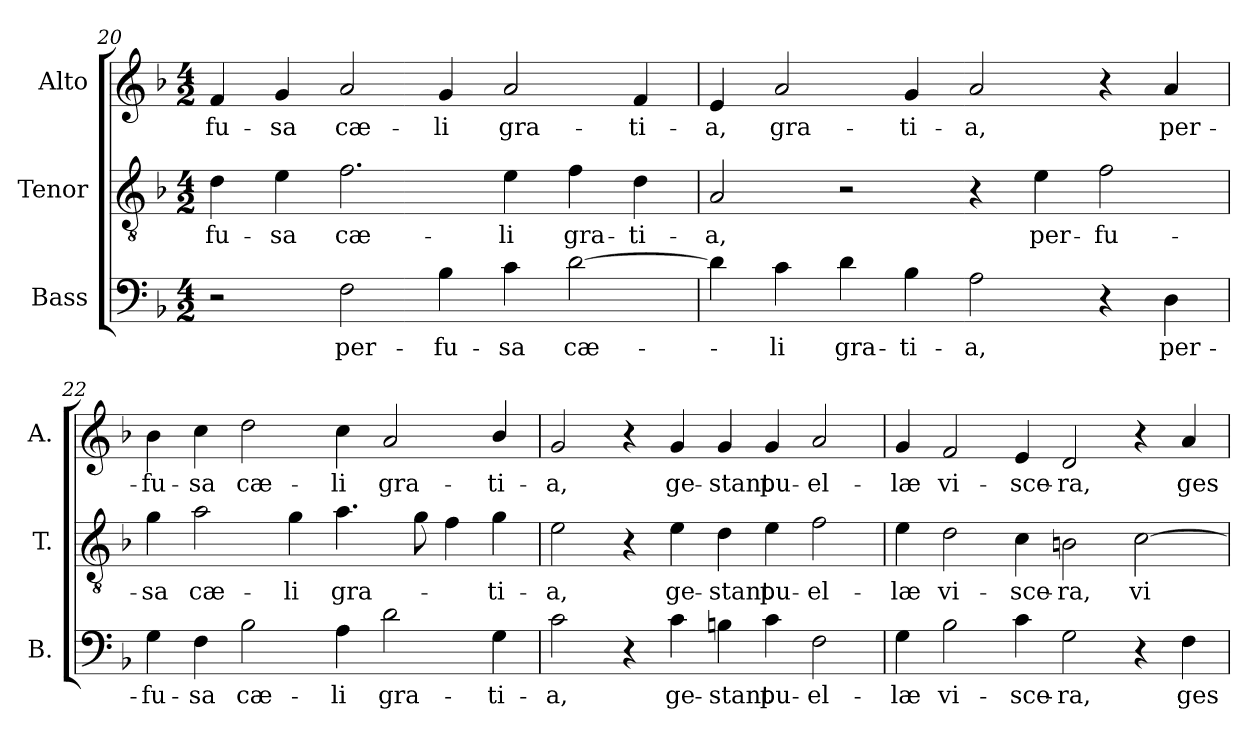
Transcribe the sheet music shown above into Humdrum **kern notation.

**kern	**text	**kern	**text	**kern	**text
*part3	*part3	*part2	*part2	*part1	*part1
*staff3	*staff3	*staff2	*staff2	*staff1	*staff1
*I"Bass	*	*I"Tenor	*	*I"Alto	*
*I'B.	*	*I'T.	*	*I'A.	*
*clefF4	*	*clefGv2	*	*clefG2	*
*	*	*ITrd7c12	*	*	*
*k[b-]	*	*k[b-]	*	*k[b-]	*
*F:	*	*F:	*	*F:	*
*M4/2	*	*M4/2	*	*M4/2	*
=20	=20	=20	=20	=20	=20
!	!	!	!LO:LY:b:color=#000000	!	!
!	!	!	!	!	!LO:LY:b:color=#000000
2r	.	4Di\	-fu-	4fi/	-fu-
!	!	!	!LO:LY:b:color=#000000	!	!
!	!	!	!	!	!LO:LY:b:color=#000000
.	.	4Ei\	-sa	4gi/	-sa
!	!LO:LY:b:color=#000000	!	!	!	!
!	!	!	!LO:LY:b:color=#000000	!	!
!	!	!	!	!	!LO:LY:b:color=#000000
2Fi\	per-	2.Fi\	cæ-	2ai/	cæ-
!	!LO:LY:b:color=#000000	!	!	!	!
!	!	!	!	!	!LO:LY:b:color=#000000
4B-i\	-fu-	.	.	4gi/	-li
!	!LO:LY:b:color=#000000	!	!	!	!
!	!	!	!LO:LY:b:color=#000000	!	!
!	!	!	!	!	!LO:LY:b:color=#000000
4ci\	-sa	4Ei\	-li	2ai/	gra-
!	!LO:LY:b:color=#000000	!	!	!	!
!	!	!	!LO:LY:b:color=#000000	!	!
[2di\	cæ-	4Fi\	gra-	.	.
!	!	!	!LO:LY:b:color=#000000	!	!
!	!	!	!	!	!LO:LY:b:color=#000000
.	.	4Di\	-ti-	4fi/	-ti-
!!LO:LB:g=z
=21	=21	=21	=21	=21	=21
!	!	!	!LO:LY:b:color=#000000	!	!
!	!	!	!	!	!LO:LY:b:color=#000000
4di\]	.	2AAi/	-a,	4ei/	-a,
!	!LO:LY:b:color=#000000	!	!	!	!
!	!	!	!	!	!LO:LY:b:color=#000000
4ci\	-li	.	.	2ai/	gra-
!	!LO:LY:b:color=#000000	!	!	!	!
4di\	gra-	2r	.	.	.
!	!LO:LY:b:color=#000000	!	!	!	!
!	!	!	!	!	!LO:LY:b:color=#000000
4B-i\	-ti-	.	.	4gi/	-ti-
!	!LO:LY:b:color=#000000	!	!	!	!
!	!	!	!	!	!LO:LY:b:color=#000000
2Ai\	-a,	4r	.	2ai/	-a,
!	!	!	!LO:LY:b:color=#000000	!	!
.	.	4Ei\	per-	.	.
!	!	!	!LO:LY:b:color=#000000	!	!
4r	.	2Fi\	-fu-	4r	.
!	!LO:LY:b:color=#000000	!	!	!	!
!	!	!	!	!	!LO:LY:b:color=#000000
4Di\	per-	.	.	4ai/	per-
=22	=22	=22	=22	=22	=22
!	!LO:LY:b:color=#000000	!	!	!	!
!	!	!	!LO:LY:b:color=#000000	!	!
!	!	!	!	!	!LO:LY:b:color=#000000
4Gi\	-fu-	4Gi\	-sa	4b-i\	-fu-
!	!LO:LY:b:color=#000000	!	!	!	!
!	!	!	!LO:LY:b:color=#000000	!	!
!	!	!	!	!	!LO:LY:b:color=#000000
4Fi\	-sa	2Ai\	cæ-	4cci\	-sa
!	!LO:LY:b:color=#000000	!	!	!	!
!	!	!	!	!	!LO:LY:b:color=#000000
2B-i\	cæ-	.	.	2ddi\	cæ-
!	!	!	!LO:LY:b:color=#000000	!	!
.	.	4Gi\	-li	.	.
!	!LO:LY:b:color=#000000	!	!	!	!
!	!	!	!LO:LY:b:color=#000000	!	!
!	!	!	!	!	!LO:LY:b:color=#000000
4Ai\	-li	4.Ai\	gra-	4cci\	-li
!	!LO:LY:b:color=#000000	!	!	!	!
!	!	!	!	!	!LO:LY:b:color=#000000
2di\	gra-	.	.	2ai/	gra-
.	.	8Gi\	.	.	.
.	.	4Fi\	.	.	.
!	!LO:LY:b:color=#000000	!	!	!	!
!	!	!	!LO:LY:b:color=#000000	!	!
!	!	!	!	!	!LO:LY:b:color=#000000
4Gi\	-ti-	4Gi\	-ti-	4b-i/	-ti-
=23	=23	=23	=23	=23	=23
!	!LO:LY:b:color=#000000	!	!	!	!
!	!	!	!LO:LY:b:color=#000000	!	!
!	!	!	!	!	!LO:LY:b:color=#000000
2ci\	-a,	2Ei\	-a,	2gi/	-a,
4r	.	4r	.	4r	.
!	!LO:LY:b:color=#000000	!	!	!	!
!	!	!	!LO:LY:b:color=#000000	!	!
!	!	!	!	!	!LO:LY:b:color=#000000
4ci\	ge-	4Ei\	ge-	4gi/	ge-
!	!LO:LY:b:color=#000000	!	!	!	!
!	!	!	!LO:LY:b:color=#000000	!	!
!	!	!	!	!	!LO:LY:b:color=#000000
4Bni\	-stant	4Di\	-stant	4gi/	-stant
!	!LO:LY:b:color=#000000	!	!	!	!
!	!	!	!LO:LY:b:color=#000000	!	!
!	!	!	!	!	!LO:LY:b:color=#000000
4ci\	pu-	4Ei\	pu-	4gi/	pu-
!	!LO:LY:b:color=#000000	!	!	!	!
!	!	!	!LO:LY:b:color=#000000	!	!
!	!	!	!	!	!LO:LY:b:color=#000000
2Fi\	-el-	2Fi\	-el-	2ai/	-el-
!!LO:LB:g=z
=24	=24	=24	=24	=24	=24
!	!LO:LY:b:color=#000000	!	!	!	!
!	!	!	!LO:LY:b:color=#000000	!	!
!	!	!	!	!	!LO:LY:b:color=#000000
4Gi\	-læ	4Ei\	-læ	4gi/	-læ
!	!LO:LY:b:color=#000000	!	!	!	!
!	!	!	!LO:LY:b:color=#000000	!	!
!	!	!	!	!	!LO:LY:b:color=#000000
2B-i\	vi-	2Di\	vi-	2fi/	vi-
!	!LO:LY:b:color=#000000	!	!	!	!
!	!	!	!LO:LY:b:color=#000000	!	!
!	!	!	!	!	!LO:LY:b:color=#000000
4ci\	-sce-	4Ci\	-sce-	4ei/	-sce-
!	!LO:LY:b:color=#000000	!	!	!	!
!	!	!	!LO:LY:b:color=#000000	!	!
!	!	!	!	!	!LO:LY:b:color=#000000
2Gi\	-ra,	2BBni\	-ra,	2di/	-ra,
!	!	!	!LO:LY:b:color=#000000	!	!
4r	.	[2Ci\	vi-	4r	.
!	!LO:LY:b:color=#000000	!	!	!	!
!	!	!	!	!	!LO:LY:b:color=#000000
4Fi\	ges-	.	.	4ai/	ges-
=	=	=	=	=	=
*-	*-	*-	*-	*-	*-
